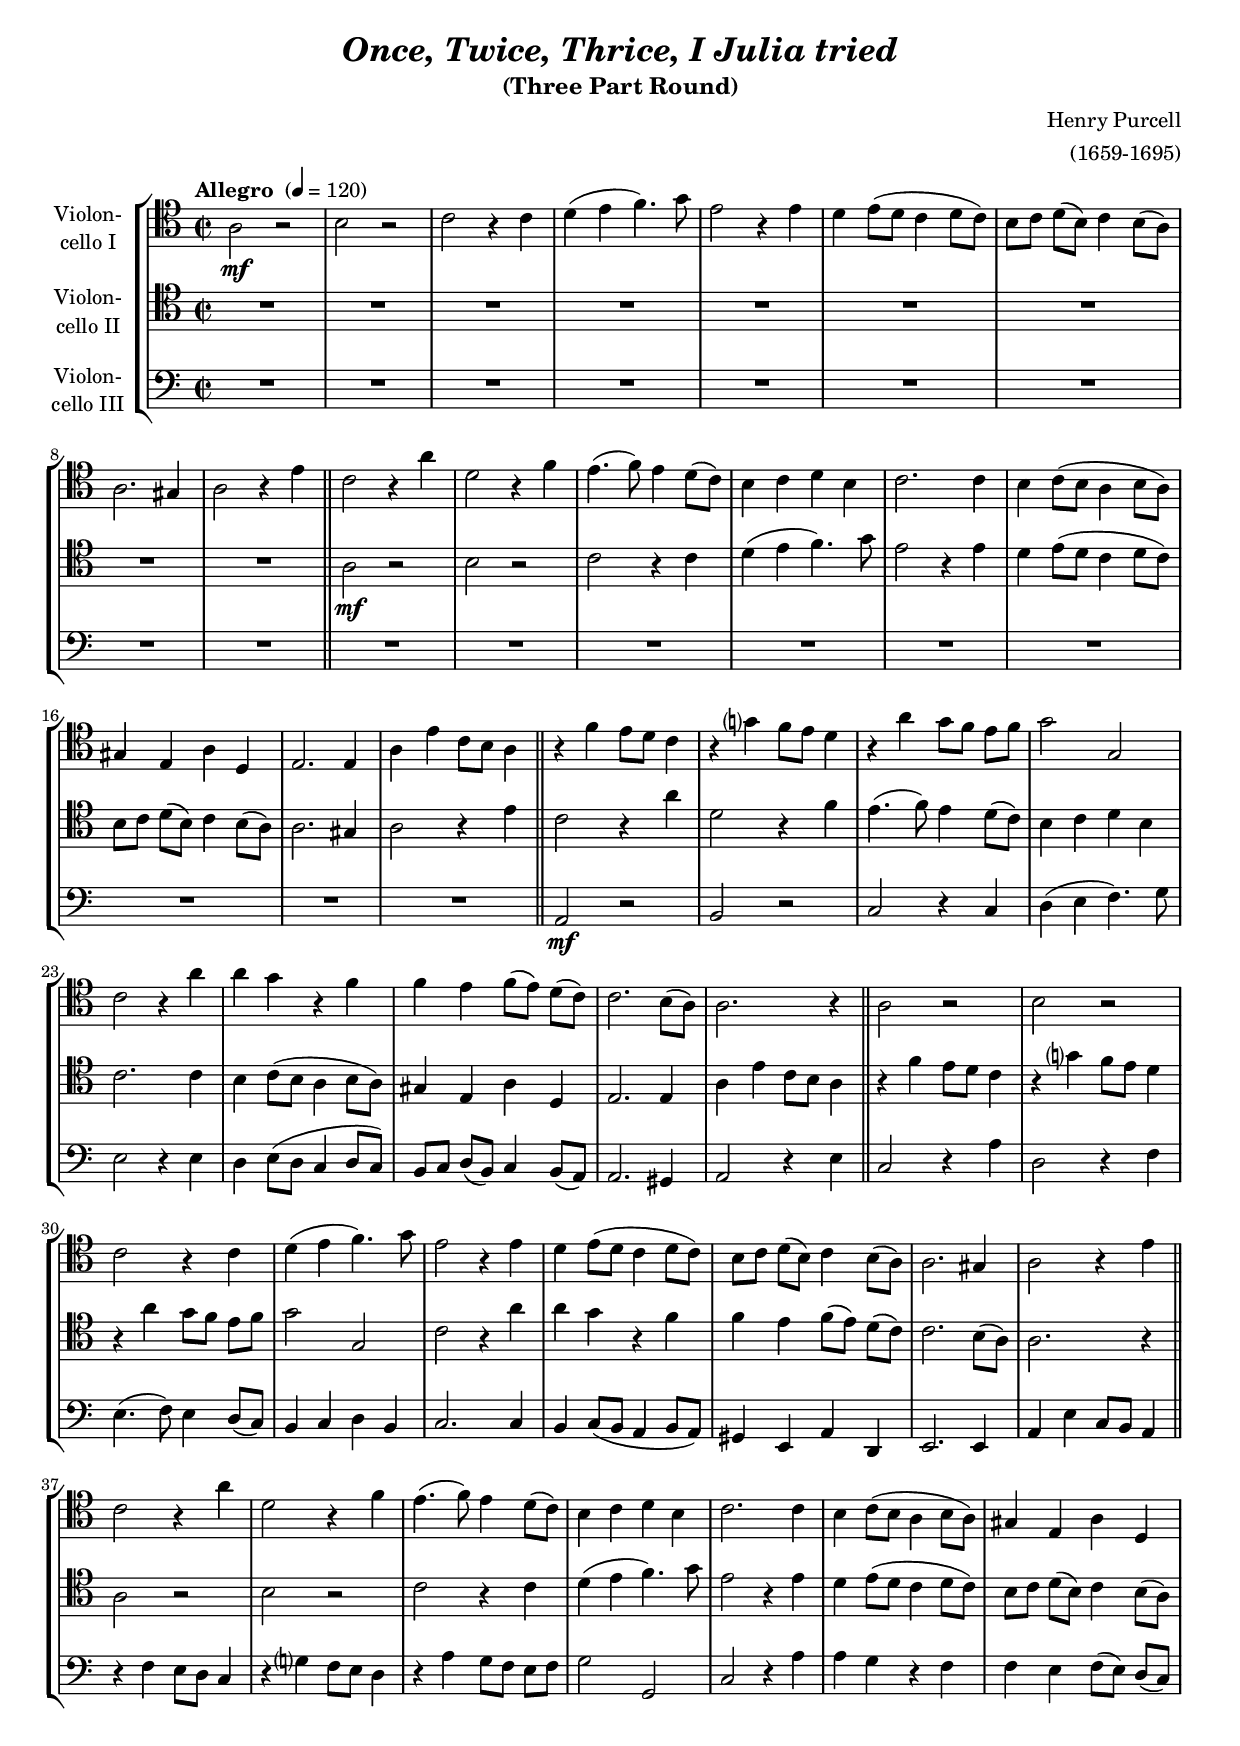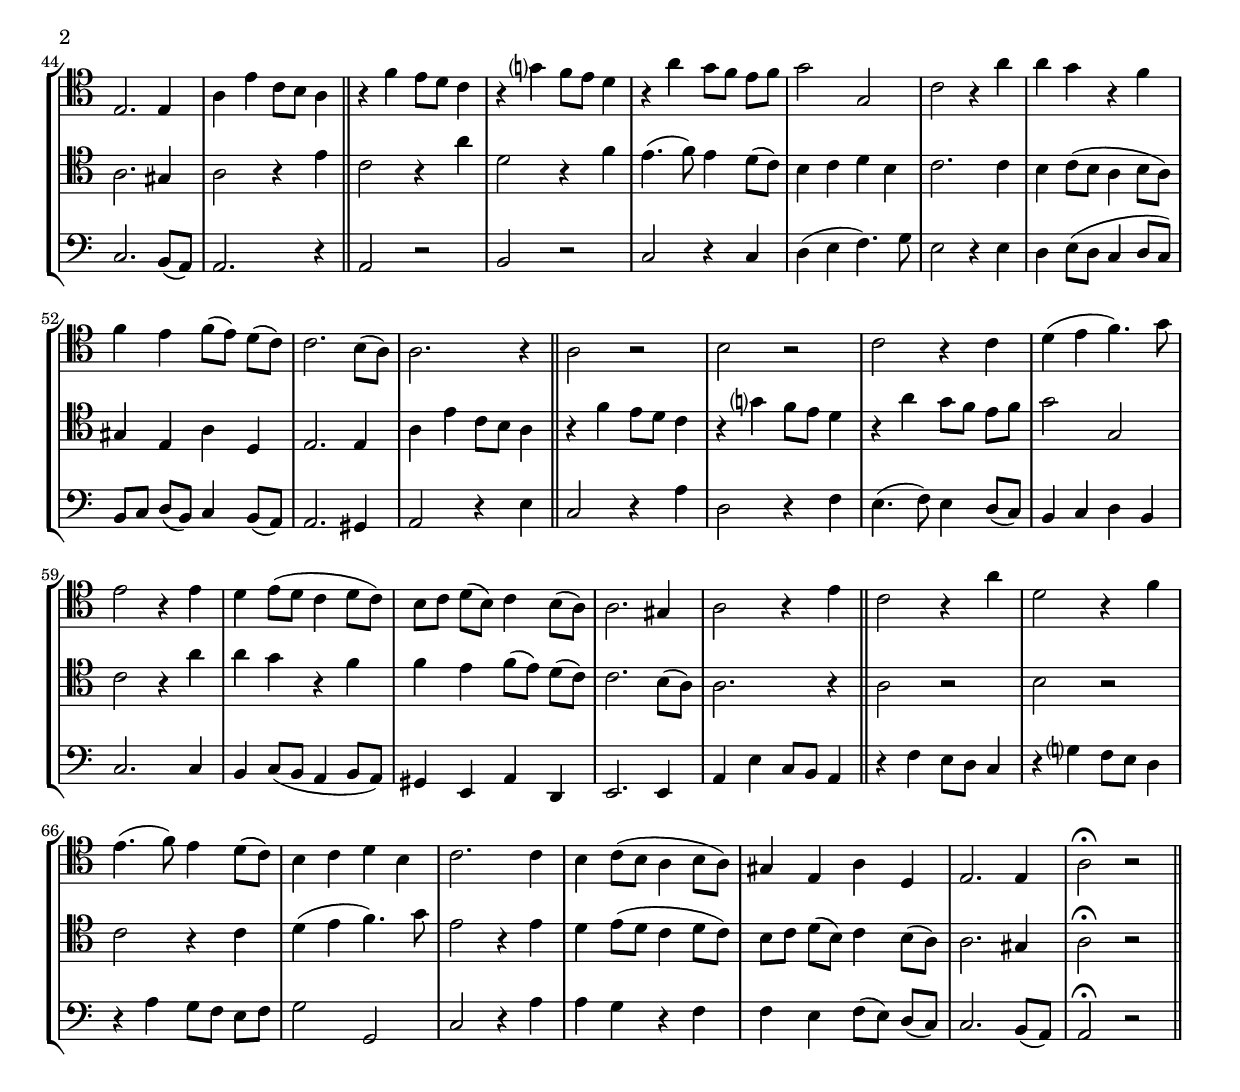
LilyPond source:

\version "2.14.2"
\include "deutsch.ly"

#(set-global-staff-size 18.1)

\header {
  title     = \markup \bold \italic "Once, Twice, Thrice, I Julia tried"
  subtitle  = "(Three Part Round)"
  composer  = "Henry Purcell"
  arranger  = "(1659-1695)"
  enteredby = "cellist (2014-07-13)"
}

voiceconsts = {
  \key g \minor
  \time 2/2
  \tempo "Allegro " 4=120
  \clef "tenor"
  %\numericTimeSignature
  \compressFullBarRests
  % Set default beaming for all staves
  \set Timing.beamExceptions = #'()
  \set Timing.baseMoment     = #(ly:make-moment 1 4)
  \set Timing.beatStructure  = #'(1 1 1 1)
}

%mihi = "clarinet"
%milo = "bassoon"
milo = "church organ"

rit = \markup \bold \italic "rit."

va = \relative c'' {
   \voiceconsts

   g2\mf r
   a r
   b r4 b
   c( d es4.) f8
   d2 r4 d
   c d8( c b4 c8 b)
   a b c( a) b4 a8( g)
   g2. fis4

   g2 r4 d'
   b2 r4 g'
   c,2 r4 es
   d4.( es8) d4 c8( b)
   a4 b c a
   b2. b4
   a b8( a g4 a8 g)
   fis4 d g c,

   d2. d4
   g d' b8 a g4
   r es' d8 c b4
   r f'? es8 d c4
   r g' f8 es d es

   f2 f,
   b r4 g'
   g f r es
   es d es8( d) c( b)
   b2. a8( g)
   g2. r4 \bar "||"

   g2 r
   a r
   b r4 b
   c( d es4.) f8
   d2 r4 d
   c d8( c b4 c8 b)
   a b c( a) b4 a8( g)
   g2. fis4

   g2 r4 d'
   b2 r4 g'
   c,2 r4 es
   d4.( es8) d4 c8( b)
   a4 b c a
   b2. b4
   a b8( a g4 a8 g)
   fis4 d g c,

   d2. d4
   g d' b8 a g4
   r es' d8 c b4
   r f'? es8 d c4
   r g' f8 es d es

   f2 f,
   b r4 g'
   g f r es
   es d es8( d) c( b)
   b2. a8( g)
   g2. r4 \bar "||"

   g2 r
   a r
   b r4 b
   c( d es4.) f8
   d2 r4 d
   c d8( c b4 c8 b)
   a b c( a) b4 a8( g)
   g2. fis4

   g2 r4 d'
   b2 r4 g'
   c,2 r4 es
   d4.( es8) d4 c8( b)
   a4 b c a
   b2. b4
   a b8( a g4 a8 g)
   fis4 d g c,

   d2. d4
   g2\fermata r \bar "|."
}

vb = \relative c'' {
   \voiceconsts

   R1*9 \bar "||"
   g2\mf r
   a r
   b r4 b
   c( d es4.) f8
   d2 r4 d
   c d8( c b4 c8 b)
   a b c( a) b4 a8( g)
   g2. fis4

   g2 r4 d'
   b2 r4 g'
   c,2 r4 es
   d4.( es8) d4 c8( b)
   a4 b c a
   b2. b4
   a b8( a g4 a8 g)
   fis4 d g c,

   d2. d4
   g d' b8 a g4
   r es' d8 c b4
   r f'? es8 d c4
   r g' f8 es d es

   f2 f,
   b r4 g'
   g f r es
   es d es8( d) c( b)
   b2. a8( g)
   g2. r4 \bar "||"

   g2 r
   a r
   b r4 b
   c( d es4.) f8
   d2 r4 d
   c d8( c b4 c8 b)
   a b c( a) b4 a8( g)
   g2. fis4

   g2 r4 d'
   b2 r4 g'
   c,2 r4 es
   d4.( es8) d4 c8( b)
   a4 b c a
   b2. b4
   a b8( a g4 a8 g)
   fis4 d g c,

   d2. d4
   g d' b8 a g4
   r es' d8 c b4
   r f'? es8 d c4
   r g' f8 es d es

   f2 f,
   b r4 g'
   g f r es
   es d es8( d) c( b)
   b2. a8( g)
   g2. r4 \bar "||"

   g2 r
   a r
   b r4 b
   c( d es4.) f8
   d2 r4 d
   c d8( c b4 c8 b)
   a b c( a) b4 a8( g)
   g2. fis4

   g2\fermata r \bar "|."
}

vc = \relative c'' {
   \voiceconsts
   \clef "bass"

   R1*9 \bar "||"
   R1*9 \bar "||"

   g2\mf r
   a r
   b r4 b
   c( d es4.) f8
   d2 r4 d
   c d8( c b4 c8 b)
   a b c( a) b4 a8( g)
   g2. fis4

   g2 r4 d'
   b2 r4 g'
   c,2 r4 es
   d4.( es8) d4 c8( b)
   a4 b c a
   b2. b4
   a b8( a g4 a8 g)
   fis4 d g c,

   d2. d4
   g d' b8 a g4
   r es' d8 c b4
   r f'? es8 d c4
   r g' f8 es d es

   f2 f,
   b r4 g'
   g f r es
   es d es8( d) c( b)
   b2. a8( g)
   g2. r4 \bar "||"

   g2 r
   a r
   b r4 b
   c( d es4.) f8
   d2 r4 d
   c d8( c b4 c8 b)
   a b c( a) b4 a8( g)
   g2. fis4

   g2 r4 d'
   b2 r4 g'
   c,2 r4 es
   d4.( es8) d4 c8( b)
   a4 b c a
   b2. b4
   a b8( a g4 a8 g)
   fis4 d g c,

   d2. d4
   g d' b8 a g4
   r es' d8 c b4
   r f'? es8 d c4
   r g' f8 es d es

   f2 f,
   b r4 g'
   g f r es
   es d es8( d) c( b)
   b2. a8( g)
   g2\fermata r \bar "||"
}


music = \new StaffGroup <<
      \new Staff {
        \set Staff.midiInstrument = \milo
        \set Staff.instrumentName = \markup \center-column { "Violon-" "cello I" }
        \transpose g a, { \va }
      }

      \new Staff {
        \set Staff.midiInstrument = \milo
        \set Staff.instrumentName = \markup \center-column { "Violon-" "cello II" }
        \transpose g a, { \vb }
      }

      \new Staff {
        \set Staff.midiInstrument = \milo
        \set Staff.instrumentName = \markup \center-column { "Violon-" "cello III" }
        \transpose g a,, { \vc }
      }
>>

\book {
  \score {
   \music
    \layout {}
  }

  \score {
    \unfoldRepeats \music

    \midi {
      \context {
        \Score
      }
    }
  }
}
